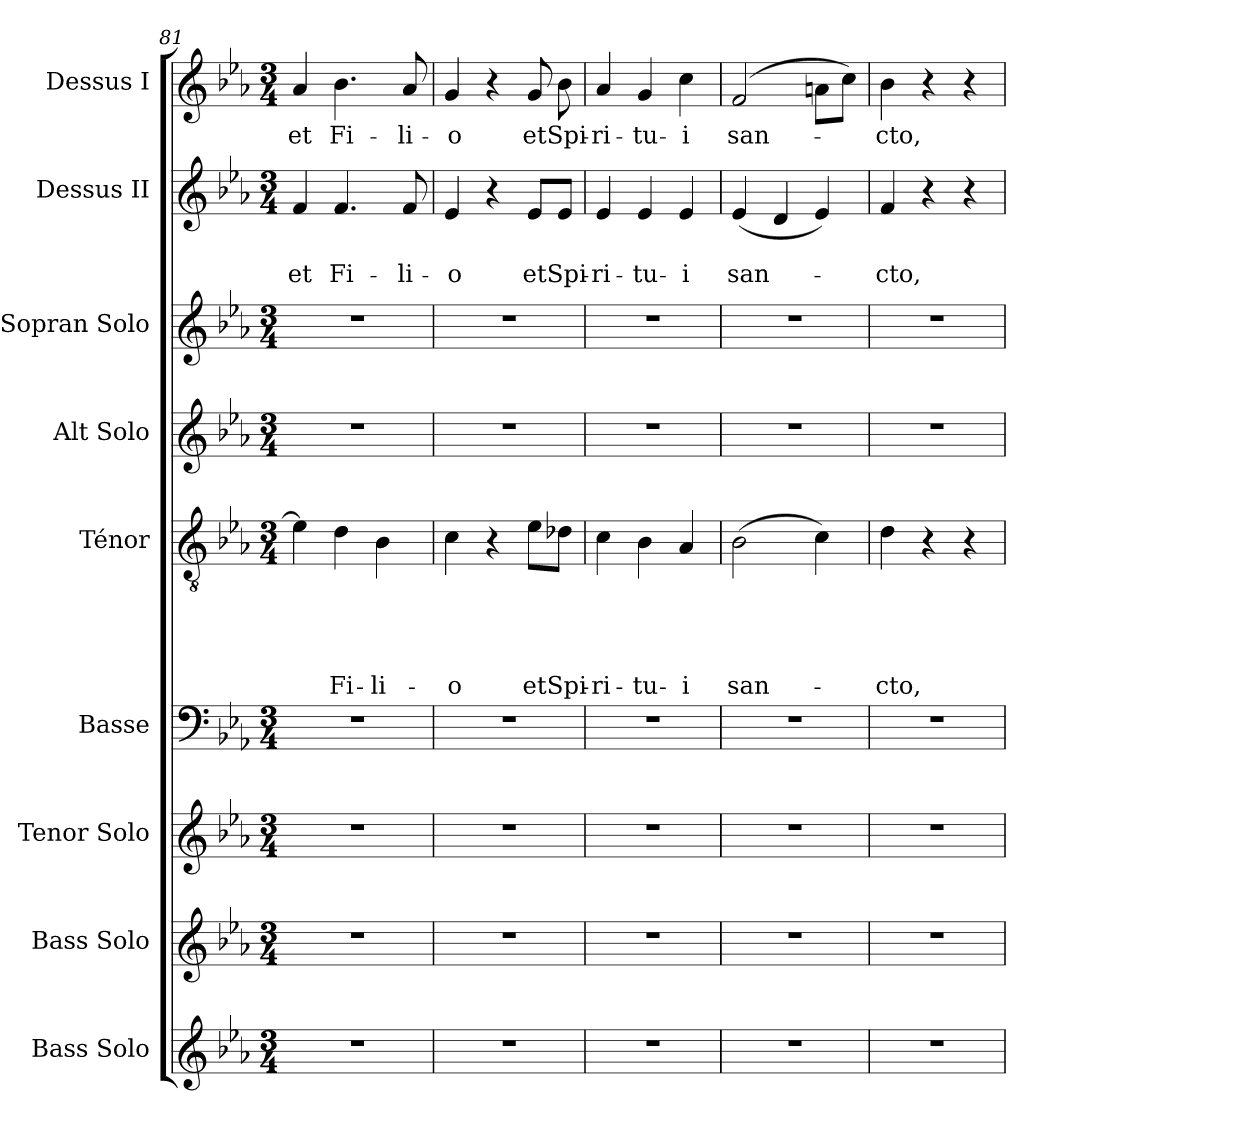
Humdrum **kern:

**kern	**kern	**kern	**kern	**kern	**text	**text	**text	**text	**text	**kern	**kern	**kern	**text	**text	**kern	**text
*part9	*part8	*part7	*part6	*part5	*part5	*part5	*part5	*part5	*part5	*part4	*part3	*part2	*part2	*part2	*part1	*part1
*staff9	*staff8	*staff7	*staff6	*staff5	*staff5	*staff5	*staff5	*staff5	*staff5	*staff4	*staff3	*staff2	*staff2	*staff2	*staff1	*staff1
*I"Bass Solo	*I"Bass Solo	*I"Tenor Solo	*I"Basse	*I"Ténor	*	*	*	*	*	*I"Alt Solo	*I"Sopran Solo	*I"Dessus II	*	*	*I"Dessus I	*
*	*	*	*I'Basse	*	*	*	*	*	*	*	*	*I'Dessus II	*	*	*I'Dessus I	*
*clefG2	*clefG2	*clefG2	*clefF4	*clefGv2	*	*	*	*	*	*clefG2	*clefG2	*clefG2	*	*	*clefG2	*
*ITrd7c12	*	*	*	*	*	*	*	*	*	*	*	*	*	*	*	*
*k[b-e-a-]	*k[b-e-a-]	*k[b-e-a-]	*k[b-e-a-]	*k[b-e-a-]	*	*	*	*	*	*k[b-e-a-]	*k[b-e-a-]	*k[b-e-a-]	*	*	*k[b-e-a-]	*
*E-:	*E-:	*E-:	*E-:	*E-:	*	*	*	*	*	*E-:	*E-:	*E-:	*	*	*E-:	*
*M3/4	*M3/4	*M3/4	*M3/4	*M3/4	*	*	*	*	*	*M3/4	*M3/4	*M3/4	*	*	*M3/4	*
=81	=81	=81	=81	=81	=81	=81	=81	=81	=81	=81	=81	=81	=81	=81	=81	=81
!	!	!	!LO:N:vis=1	!	!	!	!	!	!	!	!	!	!	!LO:LY:b	!	!LO:LY:b
2.r	2.r	2.r	2.r	4e-\]	.	.	.	.	.	2.r	2.r	4f/	.	-et	4a-/	-et
!	!	!	!	!	!	!	!	!	!LO:LY:b	!	!	!	!	!LO:LY:b	!	!LO:LY:b
.	.	.	.	4d\	.	.	.	.	Fi-	.	.	4.f/	.	Fi-	4.b-\	Fi-
!	!	!	!	!	!	!	!	!	!LO:LY:b	!	!	!	!	!	!	!
.	.	.	.	4B-\	.	.	.	.	-li-	.	.	.	.	.	.	.
!	!	!	!	!	!	!	!	!	!	!	!	!	!	!LO:LY:b	!	!LO:LY:b
.	.	.	.	.	.	.	.	.	.	.	.	8f/	.	-li-	8a-/	-li-
=82	=82	=82	=82	=82	=82	=82	=82	=82	=82	=82	=82	=82	=82	=82	=82	=82
!	!	!	!LO:N:vis=1	!	!	!	!	!	!LO:LY:b	!	!	!	!	!LO:LY:b	!	!LO:LY:b
2.r	2.r	2.r	2.r	4c\	.	.	.	.	-o	2.r	2.r	4e-/	.	-o	4g/	-o
.	.	.	.	4r	.	.	.	.	.	.	.	4r	.	.	4r	.
!	!	!	!	!	!	!	!	!	!LO:LY:b	!	!	!	!	!LO:LY:b	!	!LO:LY:b
.	.	.	.	8e-\L	.	.	.	.	et	.	.	8e-/L	.	et	8g/	et
!	!	!	!	!	!	!	!	!	!LO:LY:b	!	!	!	!	!LO:LY:b	!	!LO:LY:b
.	.	.	.	8d-X\J	.	.	.	.	Spi-	.	.	8e-/J	.	Spi-	8b-\	Spi-
=83	=83	=83	=83	=83	=83	=83	=83	=83	=83	=83	=83	=83	=83	=83	=83	=83
!	!	!	!LO:N:vis=1	!	!	!	!	!	!LO:LY:b	!	!	!	!	!LO:LY:b	!	!LO:LY:b
2.r	2.r	2.r	2.r	4c\	.	.	.	.	-ri-	2.r	2.r	4e-/	.	-ri-	4a-/	-ri-
!	!	!	!	!	!	!	!	!	!LO:LY:b	!	!	!	!	!LO:LY:b	!	!LO:LY:b
.	.	.	.	4B-\	.	.	.	.	-tu-	.	.	4e-/	.	-tu-	4g/	-tu-
!	!	!	!	!	!	!	!	!	!LO:LY:b	!	!	!	!	!LO:LY:b	!	!LO:LY:b
.	.	.	.	4A-/	.	.	.	.	-i	.	.	4e-/	.	-i	4cc\	-i
=84	=84	=84	=84	=84	=84	=84	=84	=84	=84	=84	=84	=84	=84	=84	=84	=84
!	!	!	!LO:N:vis=1	!	!	!	!	!	!LO:LY:b	!	!	!	!	!LO:LY:b	!	!LO:LY:b
2.r	2.r	2.r	2.r	(>2B-\	.	.	.	.	san-	2.r	2.r	(<4e-/	.	san-	(2f/	san-
.	.	.	.	.	.	.	.	.	.	.	.	4d/	.	.	.	.
.	.	.	.	4c\)	.	.	.	.	.	.	.	4e-/)	.	.	8an\L	.
.	.	.	.	.	.	.	.	.	.	.	.	.	.	.	8cc\J)	.
=85	=85	=85	=85	=85	=85	=85	=85	=85	=85	=85	=85	=85	=85	=85	=85	=85
!	!	!	!LO:N:vis=1	!	!	!	!	!	!LO:LY:b	!	!	!	!	!LO:LY:b	!	!LO:LY:b
2.r	2.r	2.r	2.r	4d\	.	.	.	.	-cto,	2.r	2.r	4f/	.	-cto,	4b-\	-cto,
.	.	.	.	4r	.	.	.	.	.	.	.	4r	.	.	4r	.
.	.	.	.	4r	.	.	.	.	.	.	.	4r	.	.	4r	.
=	=	=	=	=	=	=	=	=	=	=	=	=	=	=	=	=
*-	*-	*-	*-	*-	*-	*-	*-	*-	*-	*-	*-	*-	*-	*-	*-	*-
